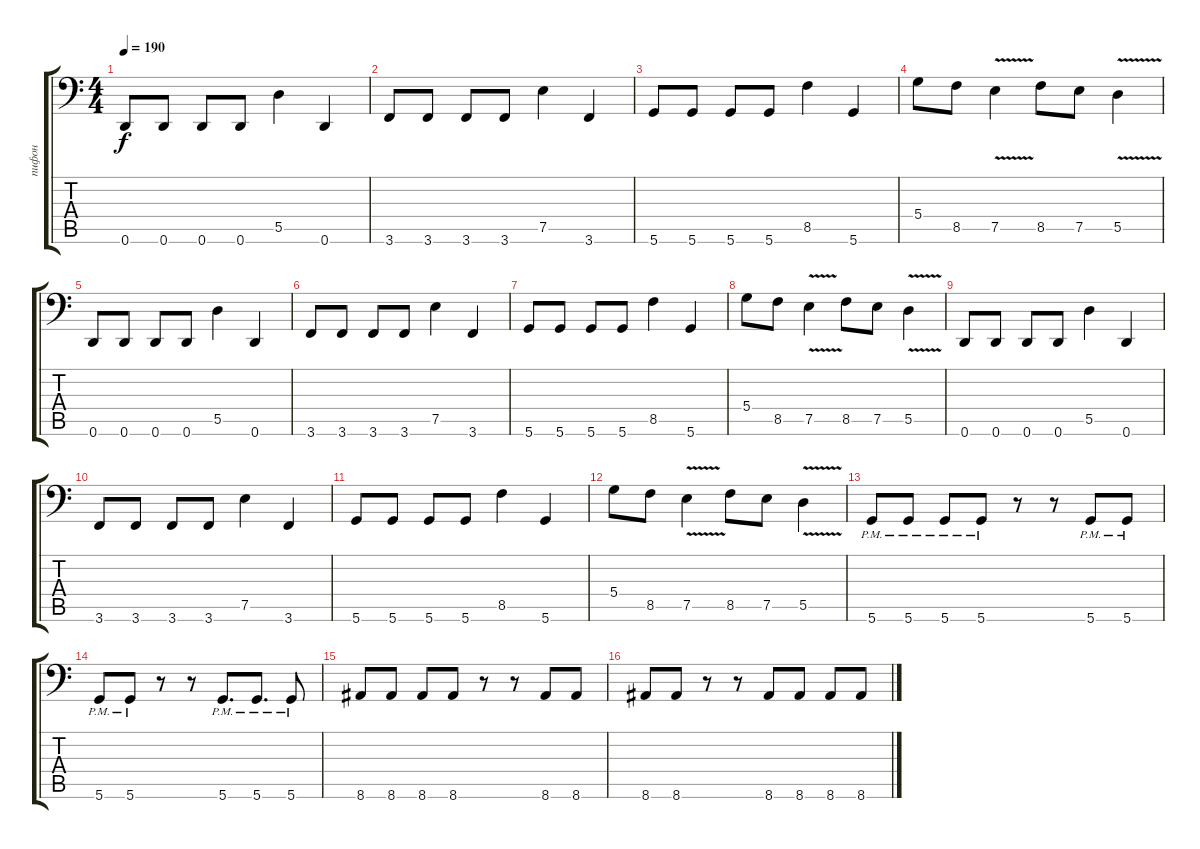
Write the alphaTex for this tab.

\track ("пифон" "пифон") {instrument electricbasspick}
\staff {score tabs}
\tuning (E3 B3 G2 D2 A1 D1) {hide}
\ts (4 4)
\tempo 190
\clef f4
\ks c
0.6.8{dy f} 0.6.8 0.6.8 0.6.8 5.5.4 0.6.4 |
3.6.8 3.6.8 3.6.8 3.6.8 7.5.4 3.6.4 |
5.6.8 5.6.8 5.6.8 5.6.8 8.5.4 5.6.4 |
5.4.8 8.5.8 7.5{v}.4 8.5.8 7.5.8 5.5{v}.4 |
0.6.8 0.6.8 0.6.8 0.6.8 5.5.4 0.6.4 |
3.6.8 3.6.8 3.6.8 3.6.8 7.5.4 3.6.4 |
5.6.8 5.6.8 5.6.8 5.6.8 8.5.4 5.6.4 |
5.4.8 8.5.8 7.5{v}.4 8.5.8 7.5.8 5.5{v}.4 |
0.6.8 0.6.8 0.6.8 0.6.8 5.5.4 0.6.4 |
3.6.8 3.6.8 3.6.8 3.6.8 7.5.4 3.6.4 |
5.6.8 5.6.8 5.6.8 5.6.8 8.5.4 5.6.4 |
5.4.8 8.5.8 7.5{v}.4 8.5.8 7.5.8 5.5{v}.4 |
5.6{pm}.8 5.6{pm}.8 5.6{pm}.8 5.6{pm}.8 r.8 r.8 5.6{pm}.8 5.6{pm}.8 |
5.6{pm}.8 5.6{pm}.8 r.8 r.8 5.6{pm}.8{d} 5.6{pm}.8{d} 5.6{pm}.8 |
8.6.8 8.6.8 8.6.8 8.6.8 r.8 r.8 8.6.8 8.6.8 |
8.6.8 8.6.8 r.8 r.8 8.6.8 8.6.8 8.6.8 8.6.8
